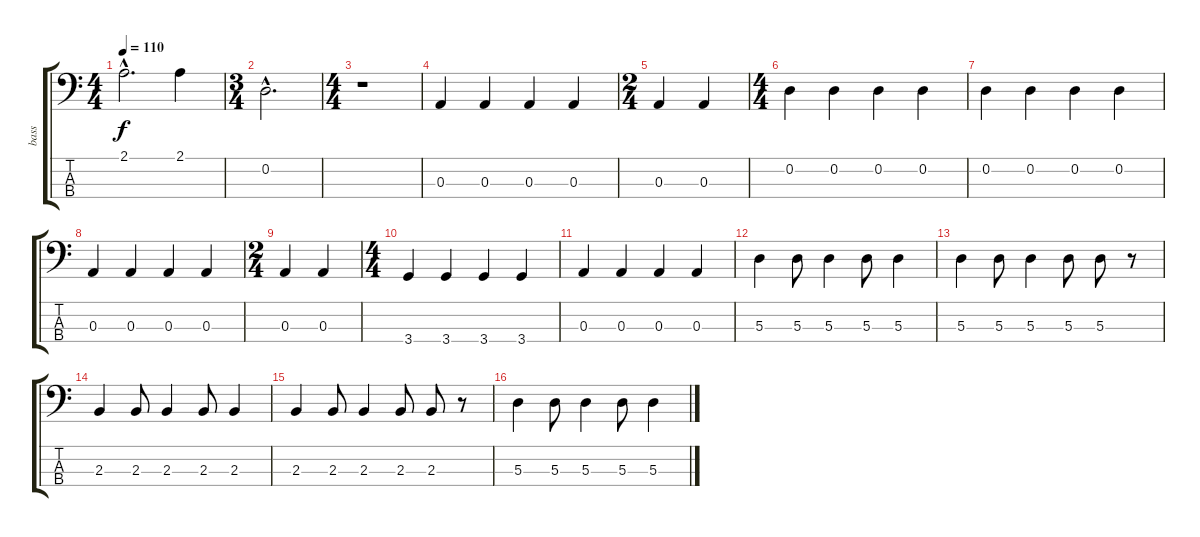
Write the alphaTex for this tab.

\track ("bass" "bass") {instrument electricbassfinger}
\staff {score tabs}
\tuning (G2 D2 A1 E1) {hide}
\ts (4 4)
\tempo 110
\clef f4
\ks c
2.1{hac}.2{d dy f} 2.1.4 |
\ts (3 4)
0.2{hac}.2{d} |
\ts (4 4)
r.1 |
0.3.4 0.3.4 0.3.4 0.3.4 |
\ts (2 4)
0.3.4 0.3.4 |
\ts (4 4)
0.2.4 0.2.4 0.2.4 0.2.4 |
0.2.4 0.2.4 0.2.4 0.2.4 |
0.3.4 0.3.4 0.3.4 0.3.4 |
\ts (2 4)
0.3.4 0.3.4 |
\ts (4 4)
3.4.4 3.4.4 3.4.4 3.4.4 |
0.3.4 0.3.4 0.3.4 0.3.4 |
5.3.4 5.3.8 5.3.4 5.3.8 5.3.4 |
5.3.4 5.3.8 5.3.4 5.3.8 5.3.8 r.8 |
2.3.4 2.3.8 2.3.4 2.3.8 2.3.4 |
2.3.4 2.3.8 2.3.4 2.3.8 2.3.8 r.8 |
5.3.4 5.3.8 5.3.4 5.3.8 5.3.4
